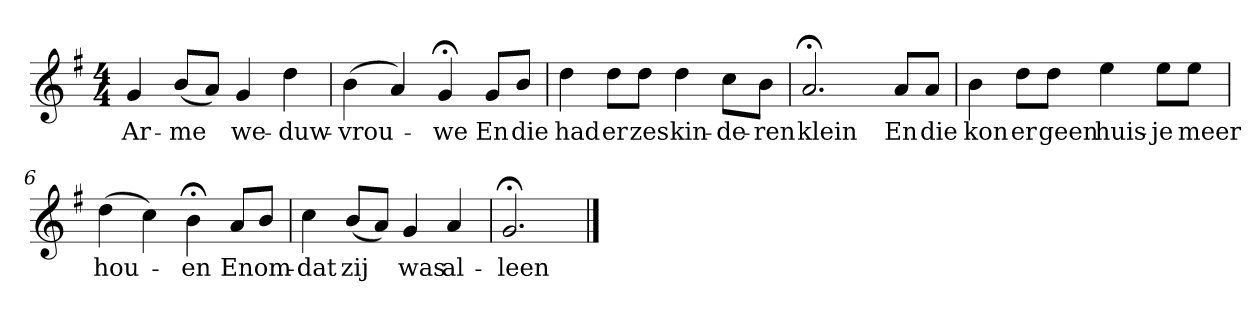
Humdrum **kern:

**kern	**text
*part1	*part1
*staff1	*staff1
*k[f#]	*
*G:	*
*M4/4	*
*MM120	*
=1	=1
4g	Ar-
(8bL	-me
8aJ)	.
4g	we-
4dd	-duw-
=2	=2
(4b	-vrou-
4a)	.
4g;<	-we
8gL	En
8bJ	die
=3	=3
4dd	had
8ddL	er
8ddJ	zes
4dd	kin-
8ccL	-de-
8bJ	-ren
=4	=4
2.a;<	klein
8aL	En
8aJ	die
=5	=5
4b	kon
8ddL	er
8ddJ	geen
4ee	huis-
8eeL	-je
8eeJ	meer
=6	=6
(4dd	hou-
4cc)	.
4b;<	-en
8aL	En
8bJ	om-
=7	=7
4cc	-dat
(8bL	zij
8aJ)	.
4g	was
4a	al-
=8	=8
2.g;<	-leen
==	==
*-	*-
